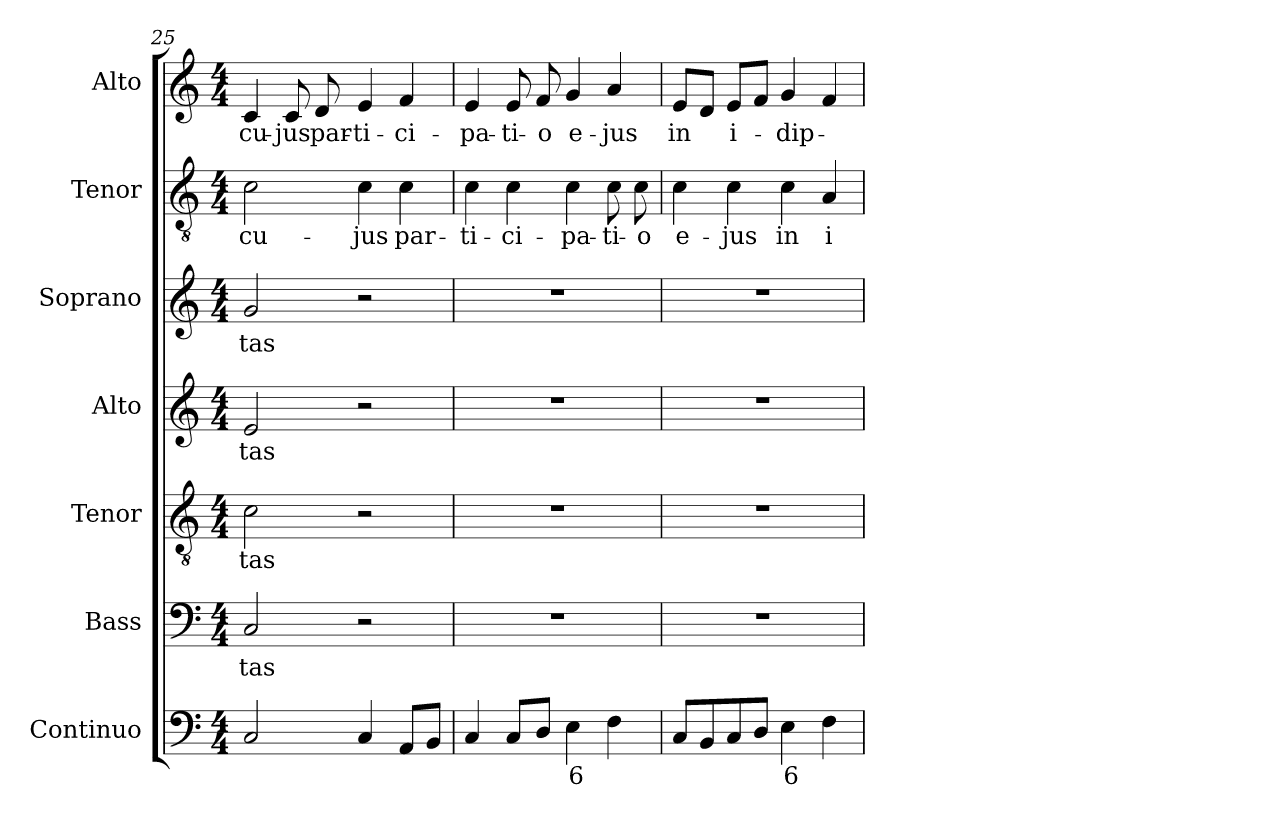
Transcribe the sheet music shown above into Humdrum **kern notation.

**kern	**text	**kern	**text	**kern	**text	**kern	**text	**kern	**text	**kern	**text	**kern	**text
*part7	*part7	*part6	*part6	*part5	*part5	*part4	*part4	*part3	*part3	*part2	*part2	*part1	*part1
*staff7	*staff7	*staff6	*staff6	*staff5	*staff5	*staff4	*staff4	*staff3	*staff3	*staff2	*staff2	*staff1	*staff1
*I"Continuo	*	*I"Bass	*	*I"Tenor	*	*I"Alto	*	*I"Soprano	*	*I"Tenor	*	*I"Alto	*
*I'Cont.	*	*I'B.	*	*I'T.	*	*I'A.	*	*I'S.	*	*I'T.	*	*I'A.	*
*clefF4	*	*clefF4	*	*clefGv2	*	*clefG2	*	*clefG2	*	*clefGv2	*	*clefG2	*
*	*	*	*	*ITrd7c12	*	*	*	*	*	*ITrd7c12	*	*	*
*k[]	*	*k[]	*	*k[]	*	*k[]	*	*k[]	*	*k[]	*	*k[]	*
*C:	*	*C:	*	*C:	*	*C:	*	*C:	*	*C:	*	*C:	*
*M4/4	*	*M4/4	*	*M4/4	*	*M4/4	*	*M4/4	*	*M4/4	*	*M4/4	*
=25	=25	=25	=25	=25	=25	=25	=25	=25	=25	=25	=25	=25	=25
!	!	!	!LO:LY:b:color=#000000	!	!	!	!	!	!	!	!	!	!
!	!	!	!	!	!LO:LY:b:color=#000000	!	!	!	!	!	!	!	!
!	!	!	!	!	!	!	!LO:LY:b:color=#000000	!	!	!	!	!	!
!	!	!	!	!	!	!	!	!	!LO:LY:b:color=#000000	!	!	!	!
!	!	!	!	!	!	!	!	!	!	!	!LO:LY:b:color=#000000	!	!
!	!	!	!	!	!	!	!	!	!	!	!	!	!LO:LY:b:color=#000000
2Ci/	.	2Ci/	-tas	2Ci\	-tas	2ei/	-tas	2gi/	-tas	2Ci\	cu-	4ci/	cu-
!	!	!	!	!	!	!	!	!	!	!	!	!	!LO:LY:b:color=#000000
.	.	.	.	.	.	.	.	.	.	.	.	8ci/	-jus
!	!	!	!	!	!	!	!	!	!	!	!	!	!LO:LY:b:color=#000000
.	.	.	.	.	.	.	.	.	.	.	.	8di/	par-
!	!	!	!	!	!	!	!	!	!	!	!LO:LY:b:color=#000000	!	!
!	!	!	!	!	!	!	!	!	!	!	!	!	!LO:LY:b:color=#000000
4Ci/	.	2r	.	2r	.	2r	.	2r	.	4Ci\	-jus	4ei/	-ti-
!	!	!	!	!	!	!	!	!	!	!	!LO:LY:b:color=#000000	!	!
!	!	!	!	!	!	!	!	!	!	!	!	!	!LO:LY:b:color=#000000
8AAi/L	.	.	.	.	.	.	.	.	.	4Ci\	par-	4fi/	-ci-
8BBi/J	.	.	.	.	.	.	.	.	.	.	.	.	.
=26	=26	=26	=26	=26	=26	=26	=26	=26	=26	=26	=26	=26	=26
!	!	!	!	!	!	!	!	!	!	!	!LO:LY:b:color=#000000	!	!
!	!	!	!	!	!	!	!	!	!	!	!	!	!LO:LY:b:color=#000000
4Ci/	.	1r	.	1r	.	1r	.	1r	.	4Ci\	-ti-	4ei/	-pa-
!	!	!	!	!	!	!	!	!	!	!	!LO:LY:b:color=#000000	!	!
!	!	!	!	!	!	!	!	!	!	!	!	!	!LO:LY:b:color=#000000
8Ci/L	.	.	.	.	.	.	.	.	.	4Ci\	-ci-	8ei/	-ti-
!	!	!	!	!	!	!	!	!	!	!	!	!	!LO:LY:b:color=#000000
8Di/J	.	.	.	.	.	.	.	.	.	.	.	8fi/	-o
!	!LO:LY:b:color=#000000	!	!	!	!	!	!	!	!	!	!	!	!
!	!	!	!	!	!	!	!	!	!	!	!LO:LY:b:color=#000000	!	!
!	!	!	!	!	!	!	!	!	!	!	!	!	!LO:LY:b:color=#000000
4Ei\	6	.	.	.	.	.	.	.	.	4Ci\	-pa-	4gi/	e-
!	!	!	!	!	!	!	!	!	!	!	!LO:LY:b:color=#000000	!	!
!	!	!	!	!	!	!	!	!	!	!	!	!	!LO:LY:b:color=#000000
4Fi\	.	.	.	.	.	.	.	.	.	8Ci\	-ti-	4ai/	-jus
!	!	!	!	!	!	!	!	!	!	!	!LO:LY:b:color=#000000	!	!
.	.	.	.	.	.	.	.	.	.	8Ci\	-o	.	.
=27	=27	=27	=27	=27	=27	=27	=27	=27	=27	=27	=27	=27	=27
!	!	!	!	!	!	!	!	!	!	!	!LO:LY:b:color=#000000	!	!
!	!	!	!	!	!	!	!	!	!	!	!	!	!LO:LY:b:color=#000000
8Ci/L	.	1r	.	1r	.	1r	.	1r	.	4Ci\	e-	8ei/L	in
8BBi/	.	.	.	.	.	.	.	.	.	.	.	8di/J	.
!	!	!	!	!	!	!	!	!	!	!	!LO:LY:b:color=#000000	!	!
!	!	!	!	!	!	!	!	!	!	!	!	!	!LO:LY:b:color=#000000
8Ci/	.	.	.	.	.	.	.	.	.	4Ci\	-jus	8ei/L	i-
8Di/J	.	.	.	.	.	.	.	.	.	.	.	8fi/J	.
!	!LO:LY:b:color=#000000	!	!	!	!	!	!	!	!	!	!	!	!
!	!	!	!	!	!	!	!	!	!	!	!LO:LY:b:color=#000000	!	!
!	!	!	!	!	!	!	!	!	!	!	!	!	!LO:LY:b:color=#000000
4Ei\	6	.	.	.	.	.	.	.	.	4Ci\	in	4gi/	-dip-
!	!	!	!	!	!	!	!	!	!	!	!LO:LY:b:color=#000000	!	!
4Fi\	.	.	.	.	.	.	.	.	.	4AAi/	i-	4fi/	.
=	=	=	=	=	=	=	=	=	=	=	=	=	=
*-	*-	*-	*-	*-	*-	*-	*-	*-	*-	*-	*-	*-	*-
